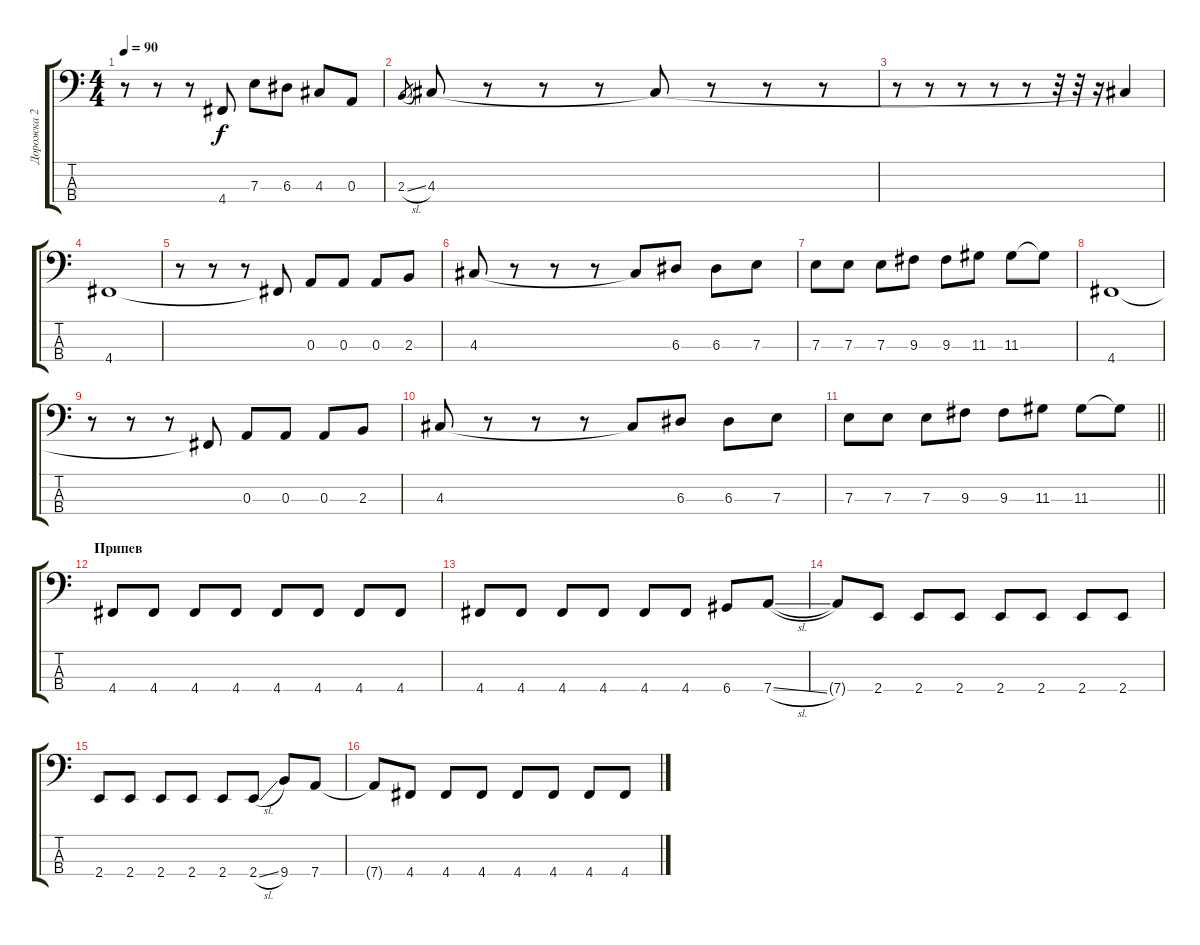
\track ("Дорожка 2" "Дорожка 2") {instrument electricbassfinger}
\staff {score tabs}
\tuning (G2 D2 A1 D1) {hide}
\ts (4 4)
\tempo 90
\clef f4
\ks c
r.8{dy f} r.8 r.8 4.4{t}.8 7.3.8 6.3.8 4.3.8 0.3.8 |
2.3{sl}.8{gr} 4.3.8 r.8 r.8 r.8 4.3{t}.8 r.8 r.8 r.8 |
r.8 r.8 r.8 r.8 r.8 r.32 r.32 r.16 4.3{t}.4 |
4.4.1 |
r.8 r.8 r.8 4.4{t}.8 0.3.8 0.3.8 0.3.8 2.3.8 |
4.3.8 r.8 r.8 r.8 4.3{t}.8 6.3.8 6.3.8 7.3.8 |
7.3.8 7.3.8 7.3.8 9.3.8 9.3.8 11.3.8 11.3.8 11.3{t}.8 |
4.4.1 |
r.8 r.8 r.8 4.4{t}.8 0.3.8 0.3.8 0.3.8 2.3.8 |
4.3.8 r.8 r.8 r.8 4.3{t}.8 6.3.8 6.3.8 7.3.8 |
\barLineRight lightlight
7.3.8 7.3.8 7.3.8 9.3.8 9.3.8 11.3.8 11.3.8 11.3{t}.8 |
\section ("" "Припев")
4.4.8 4.4.8 4.4.8 4.4.8 4.4.8 4.4.8 4.4.8 4.4.8 |
4.4.8 4.4.8 4.4.8 4.4.8 4.4.8 4.4.8 6.4.8 7.4{sl}.8 |
7.4{t}.8 2.4.8 2.4.8 2.4.8 2.4.8 2.4.8 2.4.8 2.4.8 |
2.4.8 2.4.8 2.4.8 2.4.8 2.4.8 2.4{sl}.8 9.4.8 7.4.8 |
7.4{t}.8 4.4.8 4.4.8 4.4.8 4.4.8 4.4.8 4.4.8 4.4.8
